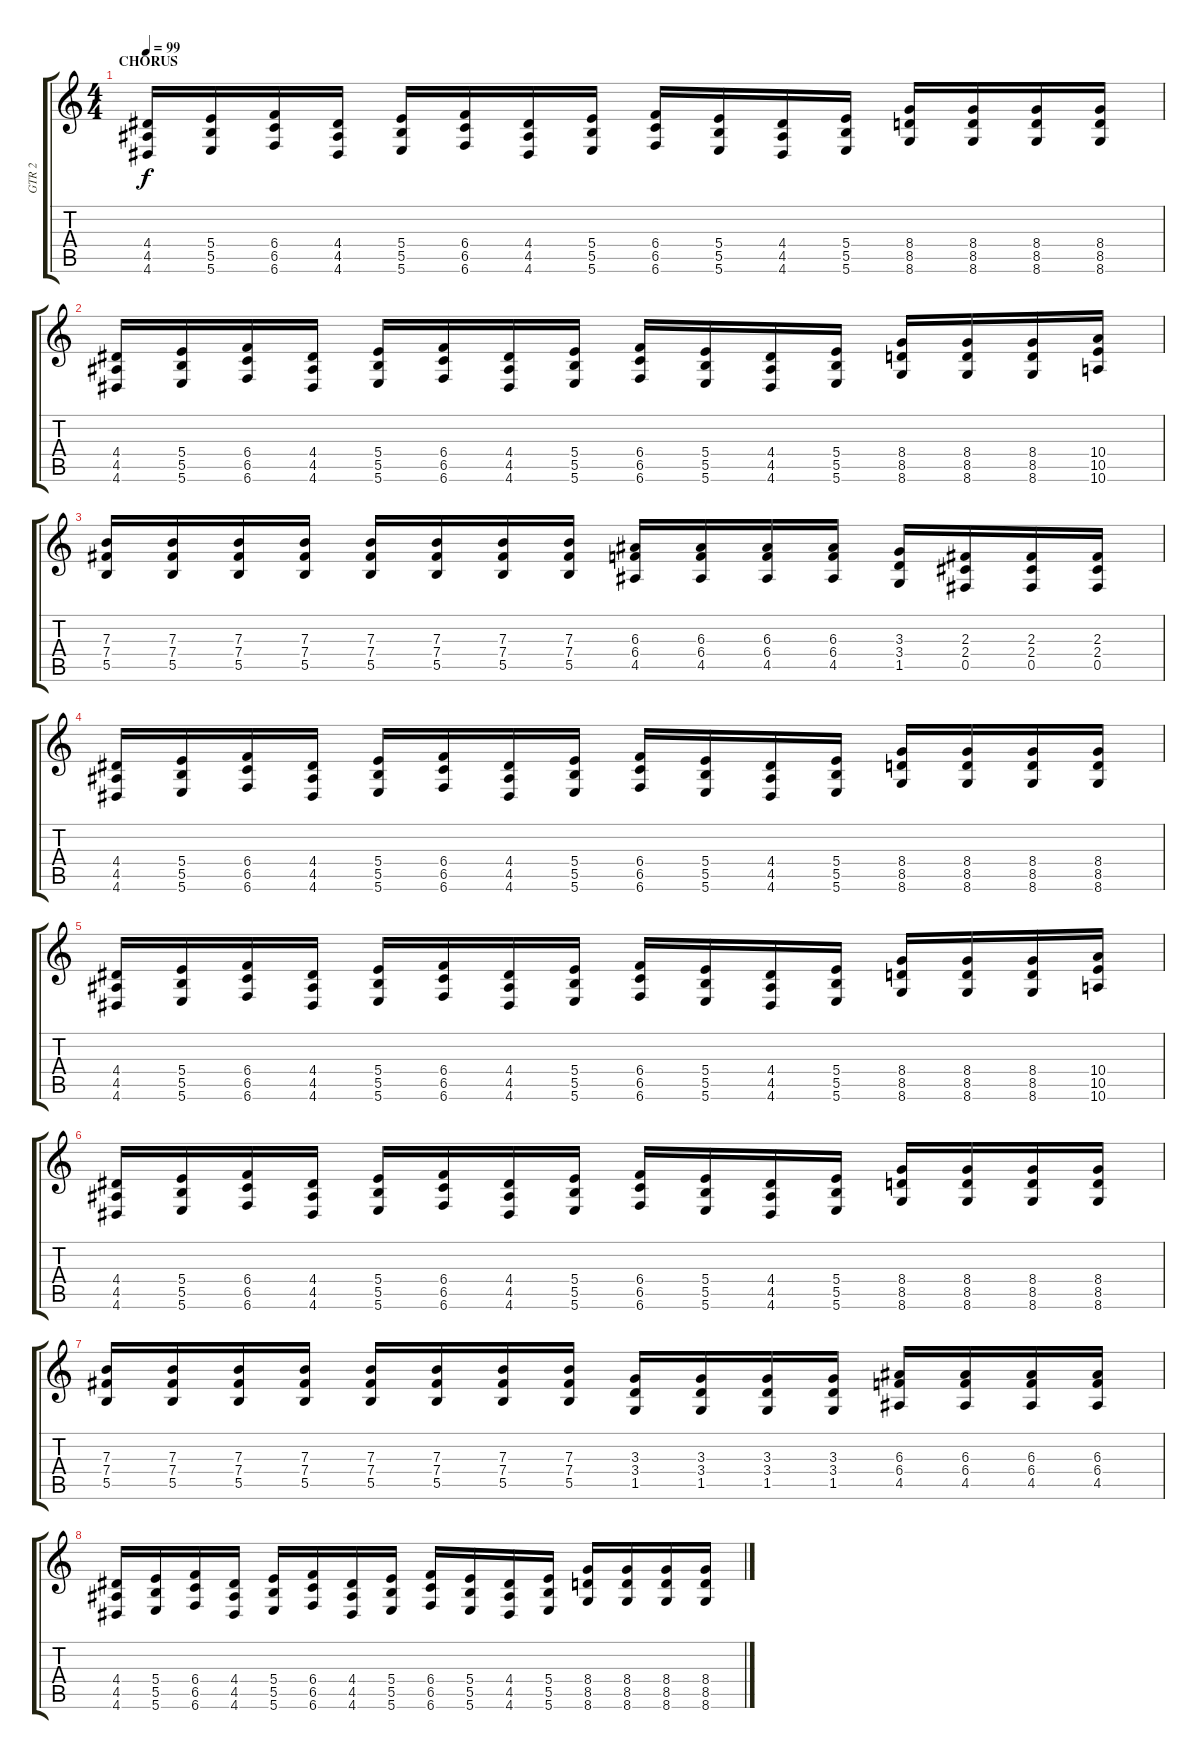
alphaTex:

\track ("GTR 2" "GTR 2") {instrument distortionguitar}
\staff {score tabs}
\tuning (Db4 Ab3 E3 B2 Gb2 B1) {hide}
\ts (4 4)
\section ("" "CHORUS")
\tempo 99
\clef g2
\ks c
(4.4 4.5 4.6).16{dy f} (5.4 5.5 5.6).16 (6.4 6.5 6.6).16 (4.4 4.5 4.6).16 (5.4 5.5 5.6).16 (6.4 6.5 6.6).16 (4.4 4.5 4.6).16 (5.4 5.5 5.6).16 (6.4 6.5 6.6).16 (5.4 5.5 5.6).16 (4.4 4.5 4.6).16 (5.4 5.5 5.6).16 (8.4 8.5 8.6).16 (8.4 8.5 8.6).16 (8.4 8.5 8.6).16 (8.4 8.5 8.6).16 |
(4.4 4.5 4.6).16 (5.4 5.5 5.6).16 (6.4 6.5 6.6).16 (4.4 4.5 4.6).16 (5.4 5.5 5.6).16 (6.4 6.5 6.6).16 (4.4 4.5 4.6).16 (5.4 5.5 5.6).16 (6.4 6.5 6.6).16 (5.4 5.5 5.6).16 (4.4 4.5 4.6).16 (5.4 5.5 5.6).16 (8.4 8.5 8.6).16 (8.4 8.5 8.6).16 (8.4 8.5 8.6).16 (10.4 10.5 10.6).16 |
(7.3 7.4 5.5).16 (7.3 7.4 5.5).16 (7.3 7.4 5.5).16 (7.3 7.4 5.5).16 (7.3 7.4 5.5).16 (7.3 7.4 5.5).16 (7.3 7.4 5.5).16 (7.3 7.4 5.5).16 (6.3 6.4 4.5).16 (6.3 6.4 4.5).16 (6.3 6.4 4.5).16 (6.3 6.4 4.5).16 (3.3 3.4 1.5).16 (2.3 2.4 0.5).16 (2.3 2.4 0.5).16 (2.3 2.4 0.5).16 |
(4.4 4.5 4.6).16 (5.4 5.5 5.6).16 (6.4 6.5 6.6).16 (4.4 4.5 4.6).16 (5.4 5.5 5.6).16 (6.4 6.5 6.6).16 (4.4 4.5 4.6).16 (5.4 5.5 5.6).16 (6.4 6.5 6.6).16 (5.4 5.5 5.6).16 (4.4 4.5 4.6).16 (5.4 5.5 5.6).16 (8.4 8.5 8.6).16 (8.4 8.5 8.6).16 (8.4 8.5 8.6).16 (8.4 8.5 8.6).16 |
(4.4 4.5 4.6).16 (5.4 5.5 5.6).16 (6.4 6.5 6.6).16 (4.4 4.5 4.6).16 (5.4 5.5 5.6).16 (6.4 6.5 6.6).16 (4.4 4.5 4.6).16 (5.4 5.5 5.6).16 (6.4 6.5 6.6).16 (5.4 5.5 5.6).16 (4.4 4.5 4.6).16 (5.4 5.5 5.6).16 (8.4 8.5 8.6).16 (8.4 8.5 8.6).16 (8.4 8.5 8.6).16 (10.4 10.5 10.6).16 |
(4.4 4.5 4.6).16 (5.4 5.5 5.6).16 (6.4 6.5 6.6).16 (4.4 4.5 4.6).16 (5.4 5.5 5.6).16 (6.4 6.5 6.6).16 (4.4 4.5 4.6).16 (5.4 5.5 5.6).16 (6.4 6.5 6.6).16 (5.4 5.5 5.6).16 (4.4 4.5 4.6).16 (5.4 5.5 5.6).16 (8.4 8.5 8.6).16 (8.4 8.5 8.6).16 (8.4 8.5 8.6).16 (8.4 8.5 8.6).16 |
(7.3 7.4 5.5).16 (7.3 7.4 5.5).16 (7.3 7.4 5.5).16 (7.3 7.4 5.5).16 (7.3 7.4 5.5).16 (7.3 7.4 5.5).16 (7.3 7.4 5.5).16 (7.3 7.4 5.5).16 (3.3 3.4 1.5).16 (3.3 3.4 1.5).16 (3.3 3.4 1.5).16 (3.3 3.4 1.5).16 (6.3 6.4 4.5).16 (6.3 6.4 4.5).16 (6.3 6.4 4.5).16 (6.3 6.4 4.5).16 |
(4.4 4.5 4.6).16 (5.4 5.5 5.6).16 (6.4 6.5 6.6).16 (4.4 4.5 4.6).16 (5.4 5.5 5.6).16 (6.4 6.5 6.6).16 (4.4 4.5 4.6).16 (5.4 5.5 5.6).16 (6.4 6.5 6.6).16 (5.4 5.5 5.6).16 (4.4 4.5 4.6).16 (5.4 5.5 5.6).16 (8.4 8.5 8.6).16 (8.4 8.5 8.6).16 (8.4 8.5 8.6).16 (8.4 8.5 8.6).16
